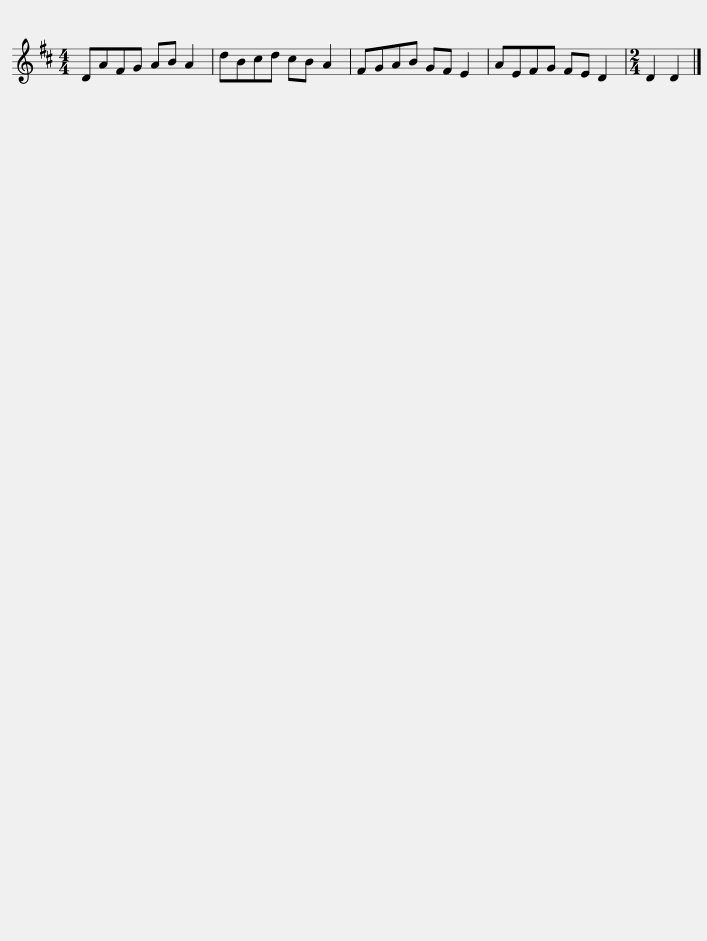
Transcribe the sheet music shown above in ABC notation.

X:1
L:1/8
M:4/4
I:linebreak $
K:D
V:1 treble
V:1
 DAFG AB A2 | dBcd cB A2 | FGAB GF E2 | AEFG FE D2 |[M:2/4] D2 D2 |] %5
